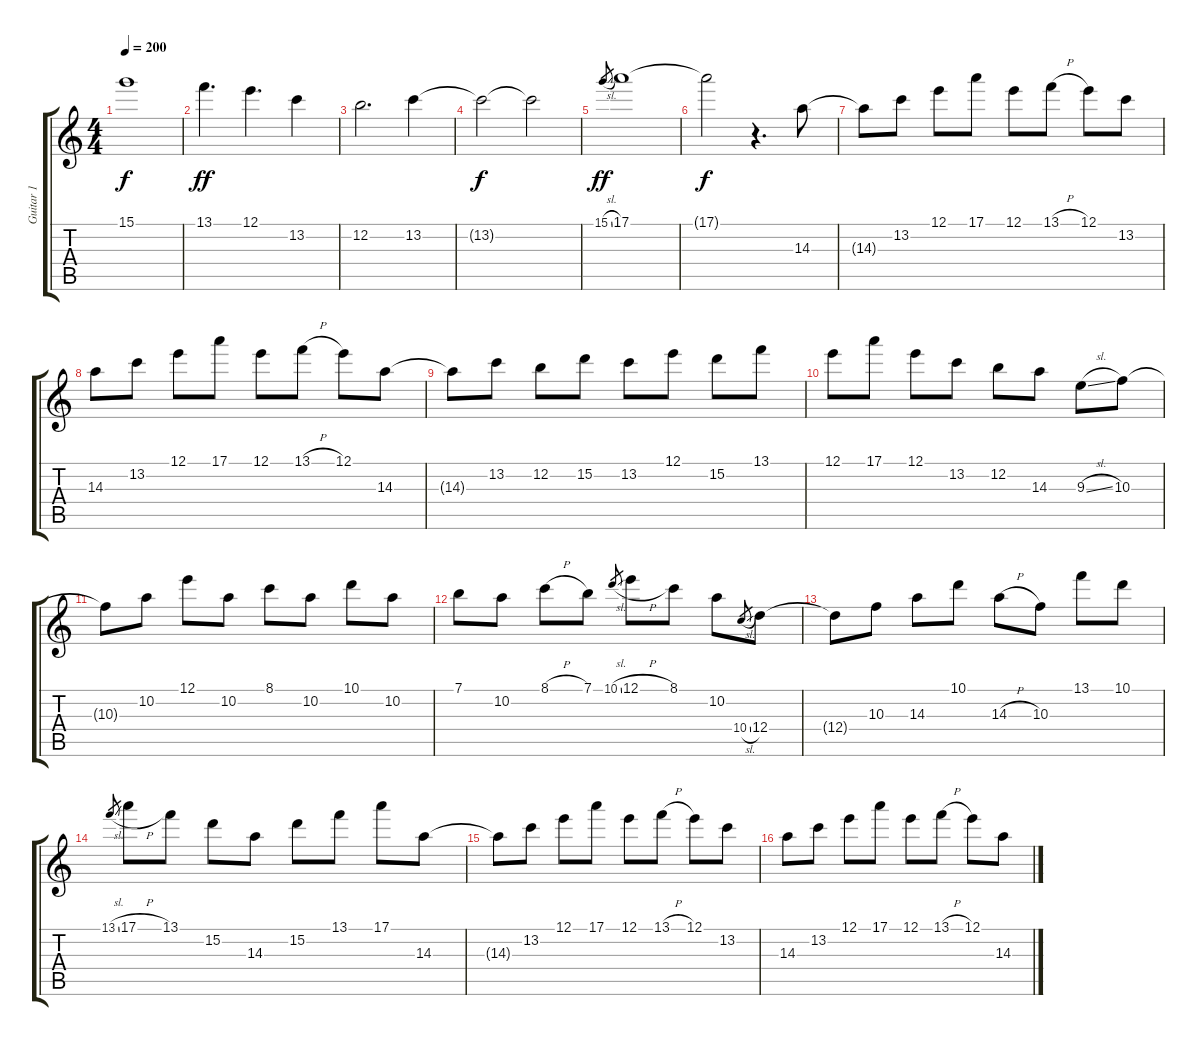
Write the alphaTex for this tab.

\track ("Guitar 1" "Guitar 1") {instrument distortionguitar}
\staff {score tabs}
\tuning (E4 B3 G3 D3 A2 E2) {hide}
\ts (4 4)
\tempo 200
\clef g2
\ks c
15.1.1{dy f} |
13.1.4{d dy ff} 12.1.4{d} 13.2.4 |
12.2.2{d} 13.2.4 |
13.2{t}.2{dy f} 13.2{t}.2 |
15.1{sl}.8{gr dy ff} 17.1.1 |
17.1{t}.2{dy f} r.4{d} 14.3.8 |
14.3{t}.8 13.2.8 12.1.8 17.1.8 12.1.8 13.1{h}.8 12.1.8 13.2.8 |
14.3.8 13.2.8 12.1.8 17.1.8 12.1.8 13.1{h}.8 12.1.8 14.3.8 |
14.3{t}.8 13.2.8 12.2.8 15.2.8 13.2.8 12.1.8 15.2.8 13.1.8 |
12.1.8 17.1.8 12.1.8 13.2.8 12.2.8 14.3.8 9.3{sl}.8 10.3.8 |
10.3{t}.8 10.2.8 12.1.8 10.2.8 8.1.8 10.2.8 10.1.8 10.2.8 |
7.1.8 10.2.8 8.1{h}.8 7.1.8 10.1{sl}.8{gr} 12.1{h}.8 8.1.8 10.2.8 10.4{sl}.8{gr} 12.4.8 |
12.4{t}.8 10.3.8 14.3.8 10.1.8 14.3{h}.8 10.3.8 13.1.8 10.1.8 |
13.1{sl}.8{gr} 17.1{h}.8 13.1.8 15.2.8 14.3.8 15.2.8 13.1.8 17.1.8 14.3.8 |
14.3{t}.8 13.2.8 12.1.8 17.1.8 12.1.8 13.1{h}.8 12.1.8 13.2.8 |
14.3.8 13.2.8 12.1.8 17.1.8 12.1.8 13.1{h}.8 12.1.8 14.3.8
